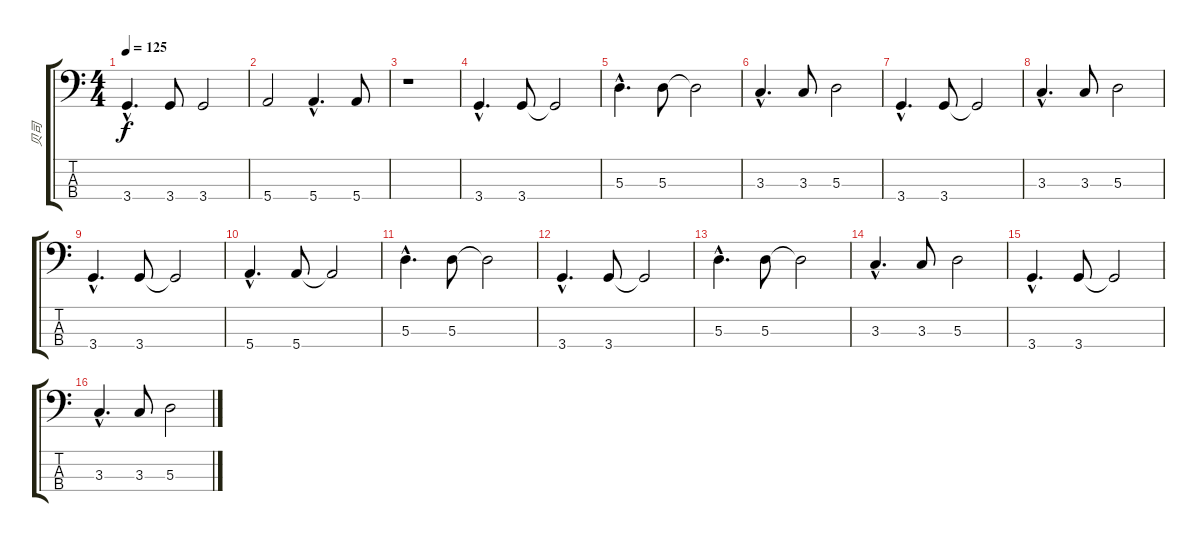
\track ("贝司" "贝司") {instrument electricbassfinger}
\staff {score tabs}
\tuning (G2 D2 A1 E1) {hide}
\ts (4 4)
\tempo 125
\clef f4
\ks c
3.4{hac}.4{d dy f} 3.4.8 3.4.2 |
5.4.2 5.4{hac}.4{d} 5.4.8 |
r.1 |
3.4{hac}.4{d} 3.4.8 3.4{t}.2 |
5.3{hac}.4{d} 5.3.8 5.3{t}.2 |
3.3{hac}.4{d} 3.3.8 5.3.2 |
3.4{hac}.4{d} 3.4.8 3.4{t}.2 |
3.3{hac}.4{d} 3.3.8 5.3.2 |
3.4{hac}.4{d} 3.4.8 3.4{t}.2 |
5.4{hac}.4{d} 5.4.8 5.4{t}.2 |
5.3{hac}.4{d} 5.3.8 5.3{t}.2 |
3.4{hac}.4{d} 3.4.8 3.4{t}.2 |
5.3{hac}.4{d} 5.3.8 5.3{t}.2 |
3.3{hac}.4{d} 3.3.8 5.3.2 |
3.4{hac}.4{d} 3.4.8 3.4{t}.2 |
3.3{hac}.4{d} 3.3.8 5.3.2
